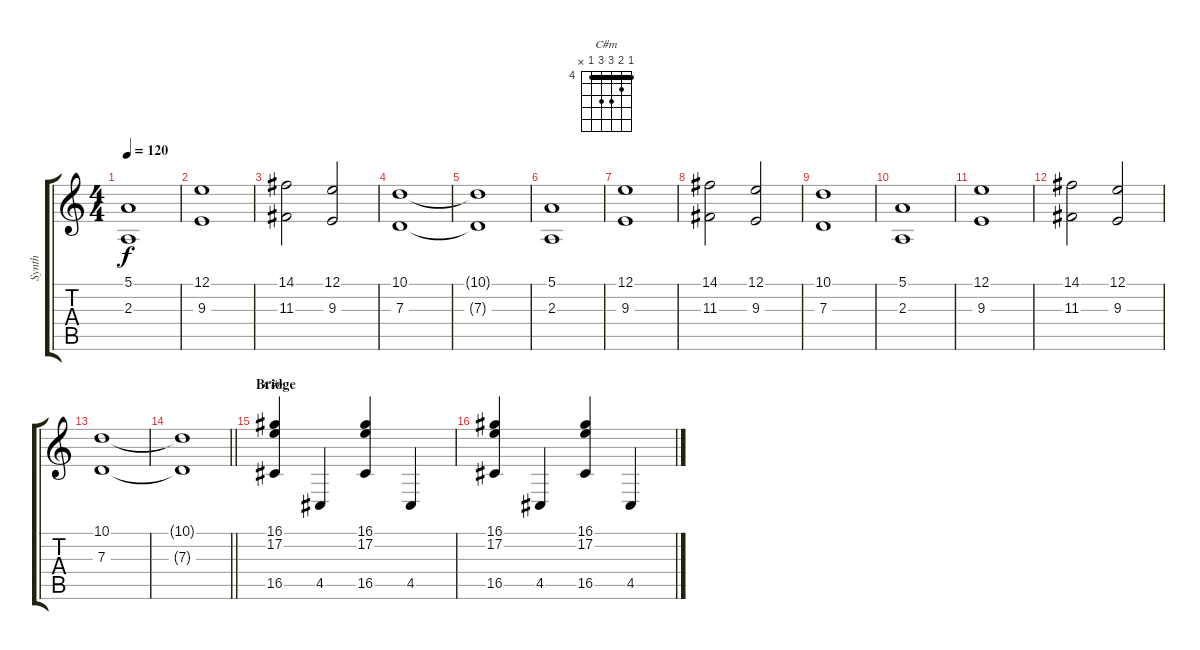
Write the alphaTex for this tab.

\track ("Synth" "Synth") {instrument tremolostrings}
\staff {score tabs}
\tuning (E4 B3 G3 D3 A2 E2) {hide}
\chord ("C#m" 4 5 6 6 4 x) {firstfret 4 barre 4}
\ts (4 4)
\tempo 120
\clef g2
\ks c
(5.1 2.3).1{dy f} |
(12.1 9.3).1 |
(14.1 11.3).2 (12.1 9.3).2 |
(10.1 7.3).1 |
(10.1{t} 7.3{t}).1 |
(5.1 2.3).1 |
(12.1 9.3).1 |
(14.1 11.3).2 (12.1 9.3).2 |
(10.1 7.3).1 |
(5.1 2.3).1 |
(12.1 9.3).1 |
(14.1 11.3).2 (12.1 9.3).2 |
(10.1 7.3).1 |
\barLineRight lightlight
(10.1{t} 7.3{t}).1 |
\section ("" "Bridge")
(16.1 17.2 16.5).4{ch "C#m"} 4.5.4 (16.1 17.2 16.5).4 4.5.4 |
(16.1 17.2 16.5).4 4.5.4 (16.1 17.2 16.5).4 4.5.4
